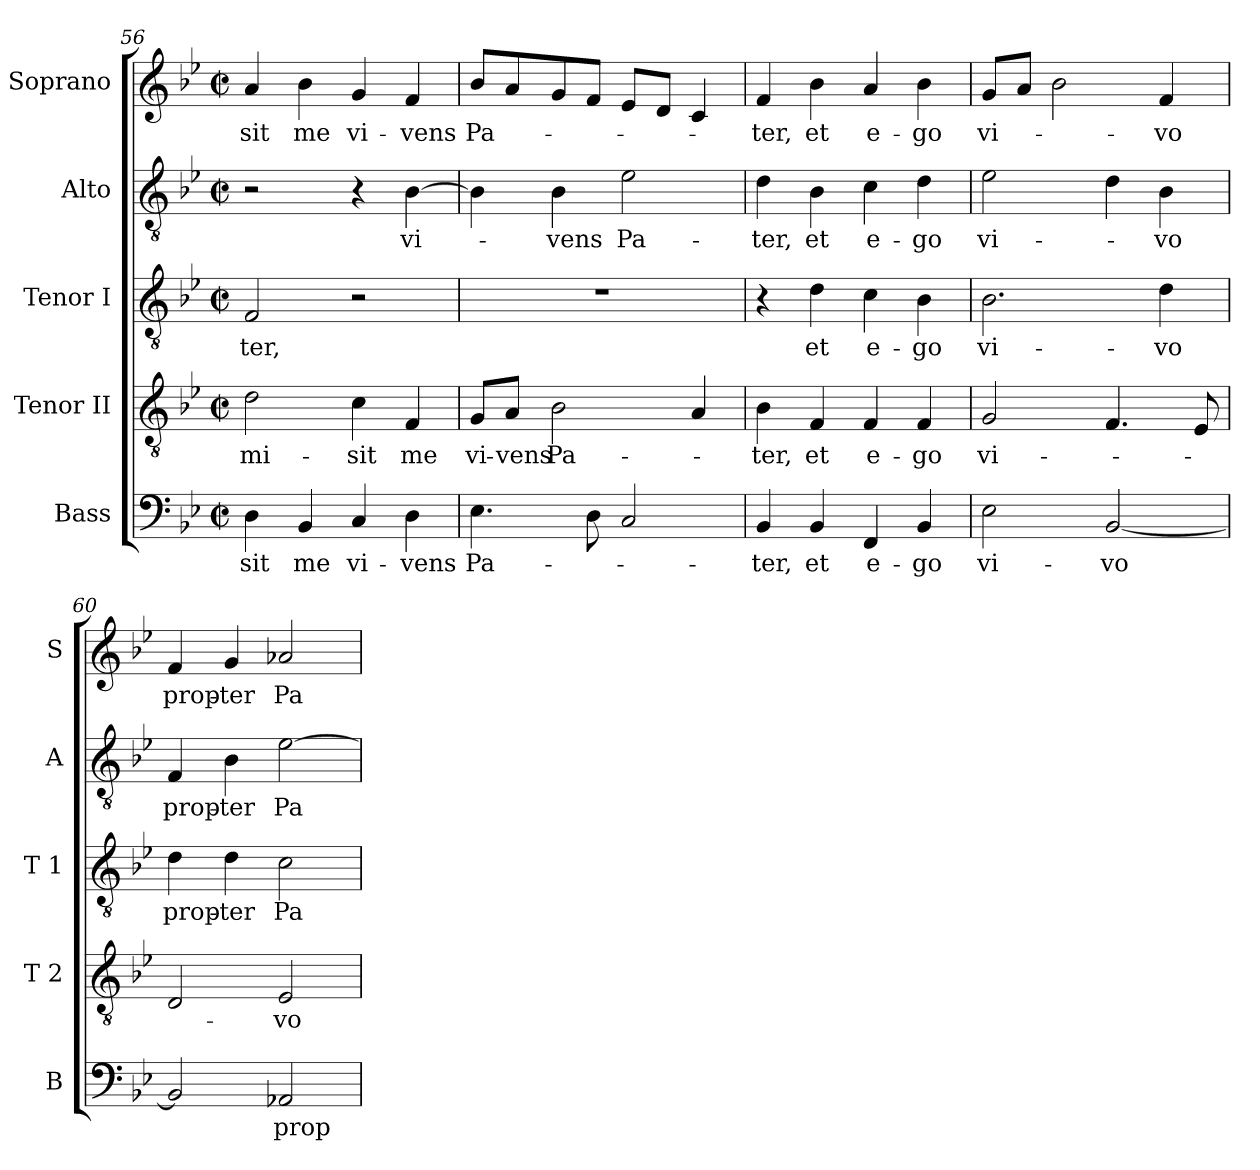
**kern	**text	**kern	**text	**kern	**text	**kern	**text	**kern	**text
*part5	*part5	*part4	*part4	*part3	*part3	*part2	*part2	*part1	*part1
*staff5	*staff5	*staff4	*staff4	*staff3	*staff3	*staff2	*staff2	*staff1	*staff1
*I"Bass	*	*I"Tenor II	*	*I"Tenor I	*	*I"Alto	*	*I"Soprano	*
*I'B	*	*I'T 2	*	*I'T 1	*	*I'A	*	*I'S	*
!!LO:LB:g=z
*clefF4	*	*clefGv2	*	*clefGv2	*	*clefGv2	*	*clefG2	*
*ITrd7c12	*	*	*	*	*	*ITrd7c12	*	*	*
*k[b-e-]	*	*k[b-e-]	*	*k[b-e-]	*	*k[b-e-]	*	*k[b-e-]	*
*B-:	*	*B-:	*	*B-:	*	*B-:	*	*B-:	*
*M2/2	*	*M2/2	*	*M2/2	*	*M2/2	*	*M2/2	*
*met(c|)	*	*met(c|)	*	*met(c|)	*	*met(c|)	*	*met(c|)	*
=56	=56	=56	=56	=56	=56	=56	=56	=56	=56
!	!LO:LY:b:color=#000000	!	!	!	!	!	!	!	!
!	!	!	!LO:LY:b:color=#000000	!	!	!	!	!	!
!	!	!	!	!	!LO:LY:b:color=#000000	!	!	!	!
!	!	!	!	!	!	!	!	!	!LO:LY:b:color=#000000
4DDi\	-sit	2di\	mi-	2Fi/	-ter,	2r	.	4ai/	-sit
!	!LO:LY:b:color=#000000	!	!	!	!	!	!	!	!
!	!	!	!	!	!	!	!	!	!LO:LY:b:color=#000000
4BBB-i/	me	.	.	.	.	.	.	4b-i\	me
!	!LO:LY:b:color=#000000	!	!	!	!	!	!	!	!
!	!	!	!LO:LY:b:color=#000000	!	!	!	!	!	!
!	!	!	!	!	!	!	!	!	!LO:LY:b:color=#000000
4CCi/	vi-	4ci\	-sit	2r	.	4r	.	4gi/	vi-
!	!LO:LY:b:color=#000000	!	!	!	!	!	!	!	!
!	!	!	!LO:LY:b:color=#000000	!	!	!	!	!	!
!	!	!	!	!	!	!	!LO:LY:b:color=#000000	!	!
!	!	!	!	!	!	!	!	!	!LO:LY:b:color=#000000
4DDi\	-vens	4Fi/	me	.	.	[>4BB-i\	vi-	4fi/	-vens
=57	=57	=57	=57	=57	=57	=57	=57	=57	=57
!	!LO:LY:b:color=#000000	!	!	!	!	!	!	!	!
!	!	!	!LO:LY:b:color=#000000	!	!	!	!	!	!
!	!	!	!	!	!	!	!	!	!LO:LY:b:color=#000000
4.EE-i\	Pa-	8Gi/L	vi-	1r	.	4BB-i\]	.	8b-i/L	Pa-
!	!	!	!LO:LY:b:color=#000000	!	!	!	!	!	!
.	.	8Ai/J	-vens	.	.	.	.	8ai/	.
!	!	!	!LO:LY:b:color=#000000	!	!	!	!	!	!
!	!	!	!	!	!	!	!LO:LY:b:color=#000000	!	!
.	.	2B-i\	Pa-	.	.	4BB-i\	-vens	8gi/	.
8DDi\	.	.	.	.	.	.	.	8fi/J	.
!	!	!	!	!	!	!	!LO:LY:b:color=#000000	!	!
2CCi/	.	.	.	.	.	2E-i\	Pa-	8e-i/L	.
.	.	.	.	.	.	.	.	8di/J	.
.	.	4Ai/	.	.	.	.	.	4ci/	.
=58	=58	=58	=58	=58	=58	=58	=58	=58	=58
!	!LO:LY:b:color=#000000	!	!	!	!	!	!	!	!
!	!	!	!LO:LY:b:color=#000000	!	!	!	!	!	!
!	!	!	!	!	!	!	!LO:LY:b:color=#000000	!	!
!	!	!	!	!	!	!	!	!	!LO:LY:b:color=#000000
4BBB-i/	-ter,	4B-i\	-ter,	4r	.	4Di\	-ter,	4fi/	-ter,
!	!LO:LY:b:color=#000000	!	!	!	!	!	!	!	!
!	!	!	!LO:LY:b:color=#000000	!	!	!	!	!	!
!	!	!	!	!	!LO:LY:b:color=#000000	!	!	!	!
!	!	!	!	!	!	!	!LO:LY:b:color=#000000	!	!
!	!	!	!	!	!	!	!	!	!LO:LY:b:color=#000000
4BBB-i/	et	4Fi/	et	4di\	et	4BB-i\	et	4b-i\	et
!	!LO:LY:b:color=#000000	!	!	!	!	!	!	!	!
!	!	!	!LO:LY:b:color=#000000	!	!	!	!	!	!
!	!	!	!	!	!LO:LY:b:color=#000000	!	!	!	!
!	!	!	!	!	!	!	!LO:LY:b:color=#000000	!	!
!	!	!	!	!	!	!	!	!	!LO:LY:b:color=#000000
4FFFi/	e-	4Fi/	e-	4ci\	e-	4Ci\	e-	4ai/	e-
!	!LO:LY:b:color=#000000	!	!	!	!	!	!	!	!
!	!	!	!LO:LY:b:color=#000000	!	!	!	!	!	!
!	!	!	!	!	!LO:LY:b:color=#000000	!	!	!	!
!	!	!	!	!	!	!	!LO:LY:b:color=#000000	!	!
!	!	!	!	!	!	!	!	!	!LO:LY:b:color=#000000
4BBB-i/	-go	4Fi/	-go	4B-i\	-go	4Di\	-go	4b-i\	-go
=59	=59	=59	=59	=59	=59	=59	=59	=59	=59
!	!LO:LY:b:color=#000000	!	!	!	!	!	!	!	!
!	!	!	!LO:LY:b:color=#000000	!	!	!	!	!	!
!	!	!	!	!	!LO:LY:b:color=#000000	!	!	!	!
!	!	!	!	!	!	!	!LO:LY:b:color=#000000	!	!
!	!	!	!	!	!	!	!	!	!LO:LY:b:color=#000000
2EE-i\	vi-	2Gi/	vi-	2.B-i\	vi-	2E-i\	vi-	8gi/L	vi-
.	.	.	.	.	.	.	.	8ai/J	.
.	.	.	.	.	.	.	.	2b-i\	.
!	!LO:LY:b:color=#000000	!	!	!	!	!	!	!	!
[<2BBB-i/	-vo	4.Fi/	.	.	.	4Di\	.	.	.
!	!	!	!	!	!LO:LY:b:color=#000000	!	!	!	!
!	!	!	!	!	!	!	!LO:LY:b:color=#000000	!	!
!	!	!	!	!	!	!	!	!	!LO:LY:b:color=#000000
.	.	.	.	4di\	-vo	4BB-i\	-vo	4fi/	-vo
.	.	8E-i/	.	.	.	.	.	.	.
=60	=60	=60	=60	=60	=60	=60	=60	=60	=60
!	!	!	!	!	!LO:LY:b:color=#000000	!	!	!	!
!	!	!	!	!	!	!	!LO:LY:b:color=#000000	!	!
!	!	!	!	!	!	!	!	!	!LO:LY:b:color=#000000
2BBB-i/]	.	2Di/	.	4di\	prop-	4FFi/	prop-	4fi/	prop-
!	!	!	!	!	!LO:LY:b:color=#000000	!	!	!	!
!	!	!	!	!	!	!	!LO:LY:b:color=#000000	!	!
!	!	!	!	!	!	!	!	!	!LO:LY:b:color=#000000
.	.	.	.	4di\	-ter	4BB-i\	-ter	4gi/	-ter
!	!LO:LY:b:color=#000000	!	!	!	!	!	!	!	!
!	!	!	!LO:LY:b:color=#000000	!	!	!	!	!	!
!	!	!	!	!	!LO:LY:b:color=#000000	!	!	!	!
!	!	!	!	!	!	!	!LO:LY:b:color=#000000	!	!
!	!	!	!	!	!	!	!	!	!LO:LY:b:color=#000000
2AAA-Xi/	prop-	2E-i/	-vo	2ci\	Pa-	[>2E-i\	Pa-	2a-Xi/	Pa-
=	=	=	=	=	=	=	=	=	=
*-	*-	*-	*-	*-	*-	*-	*-	*-	*-
